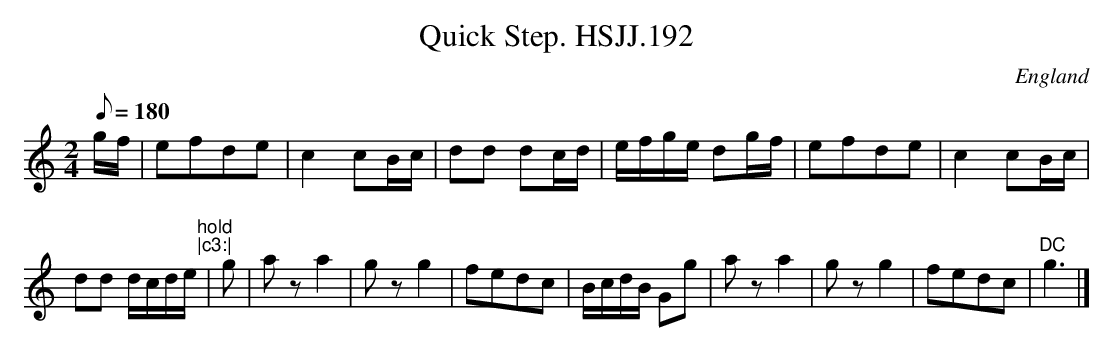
X:1
T:Quick Step. HSJJ.192
M:2/4
L:1/8
Q:180
O:England
K:C
g/f/|efde|c2cB/c/|dd dc/d/|e/f/g/e/ dg/f/|efde|c2cB/c/|!dd d/c/d/e/"hold
"|c3:|
|g|aza2|gzg2|fedc|B/c/d/B/ Gg|aza2|gzg2|fedc|"DC"g3|]
